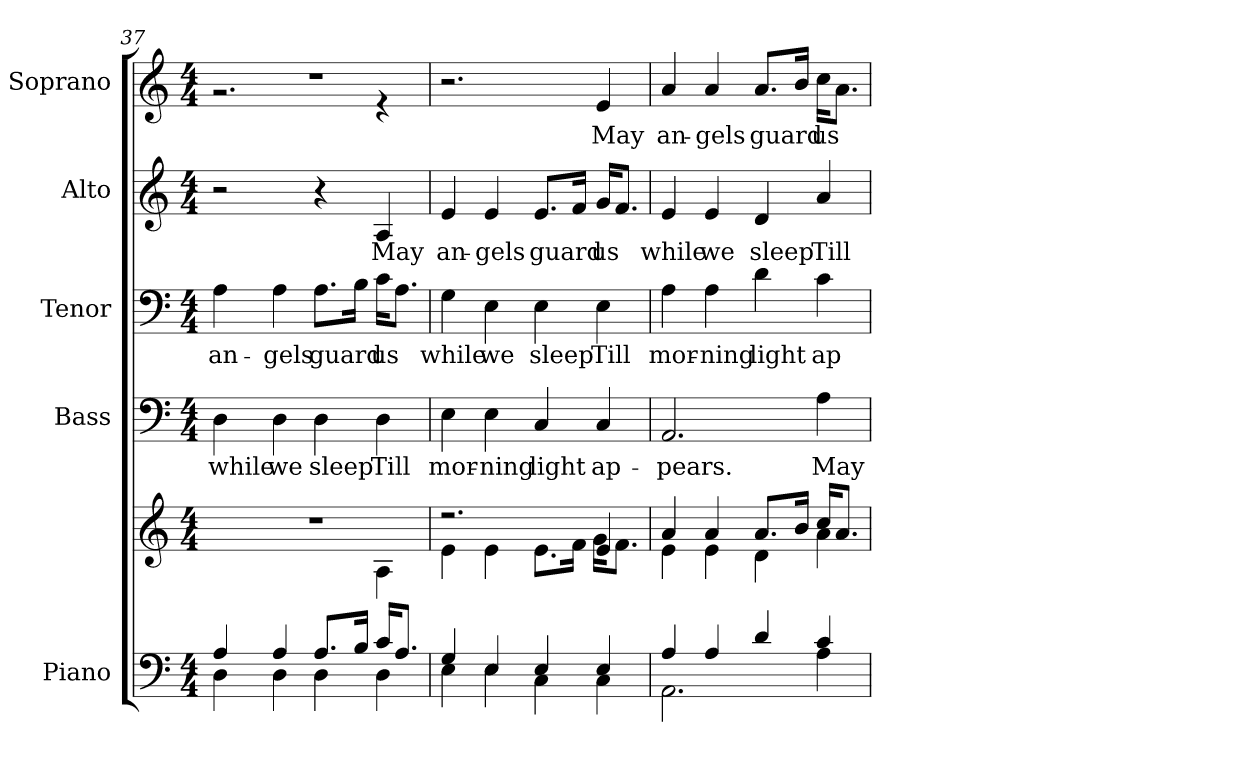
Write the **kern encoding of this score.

**kern	**kern	**kern	**text	**kern	**text	**kern	**text	**kern	**text
*part5	*part5	*part4	*part4	*part3	*part3	*part2	*part2	*part1	*part1
*staff6	*staff5	*staff4	*staff4	*staff3	*staff3	*staff2	*staff2	*staff1	*staff1
*I"Piano	*	*I"Bass	*	*I"Tenor	*	*I"Alto	*	*I"Soprano	*
*I'Pno.	*	*I'B.	*	*I'T.	*	*I'A.	*	*I'S.	*
!!LO:PB:g=z
*clefF4	*clefG2	*clefF4	*	*clefF4	*	*clefG2	*	*clefG2	*
*k[]	*k[]	*k[]	*	*k[]	*	*k[]	*	*k[]	*
*C:	*C:	*C:	*	*C:	*	*C:	*	*C:	*
*M4/4	*M4/4	*M4/4	*	*M4/4	*	*M4/4	*	*M4/4	*
=37	=37	=37	=37	=37	=37	=37	=37	=37	=37
*^	*^	*	*	*	*	*	*	*	*
!	!	!	!	!	!LO:LY:b:color=#000000	!	!	!	!	!	!
!	!	!	!	!	!	!	!LO:LY:b:color=#000000	!	!	!	!
*	*	*	*	*	*	*	*	*	*	*^	*
4Ai/	4Di\	1r	2.ryy	4Di\	while	4Ai\	an-	2r	.	1r	2.r	.
!	!	!	!	!	!LO:LY:b:color=#000000	!	!	!	!	!	!	!
!	!	!	!	!	!	!	!LO:LY:b:color=#000000	!	!	!	!	!
4Ai/	4Di\	.	.	4Di\	we	4Ai\	-gels	.	.	.	.	.
!	!	!	!	!	!LO:LY:b:color=#000000	!	!	!	!	!	!	!
!	!	!	!	!	!	!	!LO:LY:b:color=#000000	!	!	!	!	!
8.Ai/L	4Di\	.	.	4Di\	sleep	8.Ai\L	guard	4r	.	.	.	.
16Bi/Jk	.	.	.	.	.	16Bi\Jk	.	.	.	.	.	.
!	!	!	!	!	!LO:LY:b:color=#000000	!	!	!	!	!	!	!
!	!	!	!	!	!	!	!LO:LY:b:color=#000000	!	!	!	!	!
!	!	!	!	!	!	!	!	!	!LO:LY:b:color=#000000	!	!	!
16ci/KL	4Di\	.	4Ai\	4Di\	Till	16ci\KL	us	4Ai/	May	.	4r	.
8.Ai/J	.	.	.	.	.	8.Ai\J	.	.	.	.	.	.
*	*	*	*	*	*	*	*	*	*	*v	*v	*
=38	=38	=38	=38	=38	=38	=38	=38	=38	=38	=38	=38
!	!	!	!	!	!LO:LY:b:color=#000000	!	!	!	!	!	!
!	!	!	!	!	!	!	!LO:LY:b:color=#000000	!	!	!	!
!	!	!	!	!	!	!	!	!	!LO:LY:b:color=#000000	!	!
4Gi/	4Ei\	2.r	4ei\	4Ei\	mor-	4Gi\	while	4ei/	an-	2.r	.
!	!	!	!	!	!LO:LY:b:color=#000000	!	!	!	!	!	!
!	!	!	!	!	!	!	!LO:LY:b:color=#000000	!	!	!	!
!	!	!	!	!	!	!	!	!	!LO:LY:b:color=#000000	!	!
4Ei/	4Ei\	.	4ei\	4Ei\	-ning	4Ei\	we	4ei/	-gels	.	.
!	!	!	!	!	!LO:LY:b:color=#000000	!	!	!	!	!	!
!	!	!	!	!	!	!	!LO:LY:b:color=#000000	!	!	!	!
!	!	!	!	!	!	!	!	!	!LO:LY:b:color=#000000	!	!
4Ei/	4Ci\	.	8.ei\L	4Ci/	light	4Ei\	sleep	8.ei/L	guard	.	.
.	.	.	16fi\Jk	.	.	.	.	16fi/Jk	.	.	.
!	!	!	!	!	!LO:LY:b:color=#000000	!	!	!	!	!	!
!	!	!	!	!	!	!	!LO:LY:b:color=#000000	!	!	!	!
!	!	!	!	!	!	!	!	!	!LO:LY:b:color=#000000	!	!
!	!	!	!	!	!	!	!	!	!	!	!LO:LY:b:color=#000000
4Ei/	4Ci\	4ei/	16gi\KL	4Ci/	ap-	4Ei\	Till	16gi/KL	us	4ei/	May
.	.	.	8.fi\J	.	.	.	.	8.fi/J	.	.	.
!!LO:PB:g=z
=39	=39	=39	=39	=39	=39	=39	=39	=39	=39	=39	=39
!	!	!	!	!	!LO:LY:b:color=#000000	!	!	!	!	!	!
!	!	!	!	!	!	!	!LO:LY:b:color=#000000	!	!	!	!
!	!	!	!	!	!	!	!	!	!LO:LY:b:color=#000000	!	!
!	!	!	!	!	!	!	!	!	!	!	!LO:LY:b:color=#000000
4Ai/	2.AAi\	4ai/	4ei\	2.AAi/	-pears.	4Ai\	mor-	4ei/	while	4ai/	an-
!	!	!	!	!	!	!	!LO:LY:b:color=#000000	!	!	!	!
!	!	!	!	!	!	!	!	!	!LO:LY:b:color=#000000	!	!
!	!	!	!	!	!	!	!	!	!	!	!LO:LY:b:color=#000000
4Ai/	.	4ai/	4ei\	.	.	4Ai\	-ning	4ei/	we	4ai/	-gels
!	!	!	!	!	!	!	!LO:LY:b:color=#000000	!	!	!	!
!	!	!	!	!	!	!	!	!	!LO:LY:b:color=#000000	!	!
!	!	!	!	!	!	!	!	!	!	!	!LO:LY:b:color=#000000
4di/	.	8.ai/L	4di\	.	.	4di\	light	4di/	sleep	8.ai/L	guard
.	.	16bi/Jk	.	.	.	.	.	.	.	16bi/Jk	.
!	!	!	!	!	!LO:LY:b:color=#000000	!	!	!	!	!	!
!	!	!	!	!	!	!	!LO:LY:b:color=#000000	!	!	!	!
!	!	!	!	!	!	!	!	!	!LO:LY:b:color=#000000	!	!
!	!	!	!	!	!	!	!	!	!	!	!LO:LY:b:color=#000000
4ci/	4Ai\	16cci/KL	4ai\	4Ai\	May	4ci\	ap-	4ai/	Till	16cci\KL	us
.	.	8.ai/J	.	.	.	.	.	.	.	8.ai\J	.
*v	*v	*	*	*	*	*	*	*	*	*	*
*	*v	*v	*	*	*	*	*	*	*	*
=	=	=	=	=	=	=	=	=	=
*-	*-	*-	*-	*-	*-	*-	*-	*-	*-
